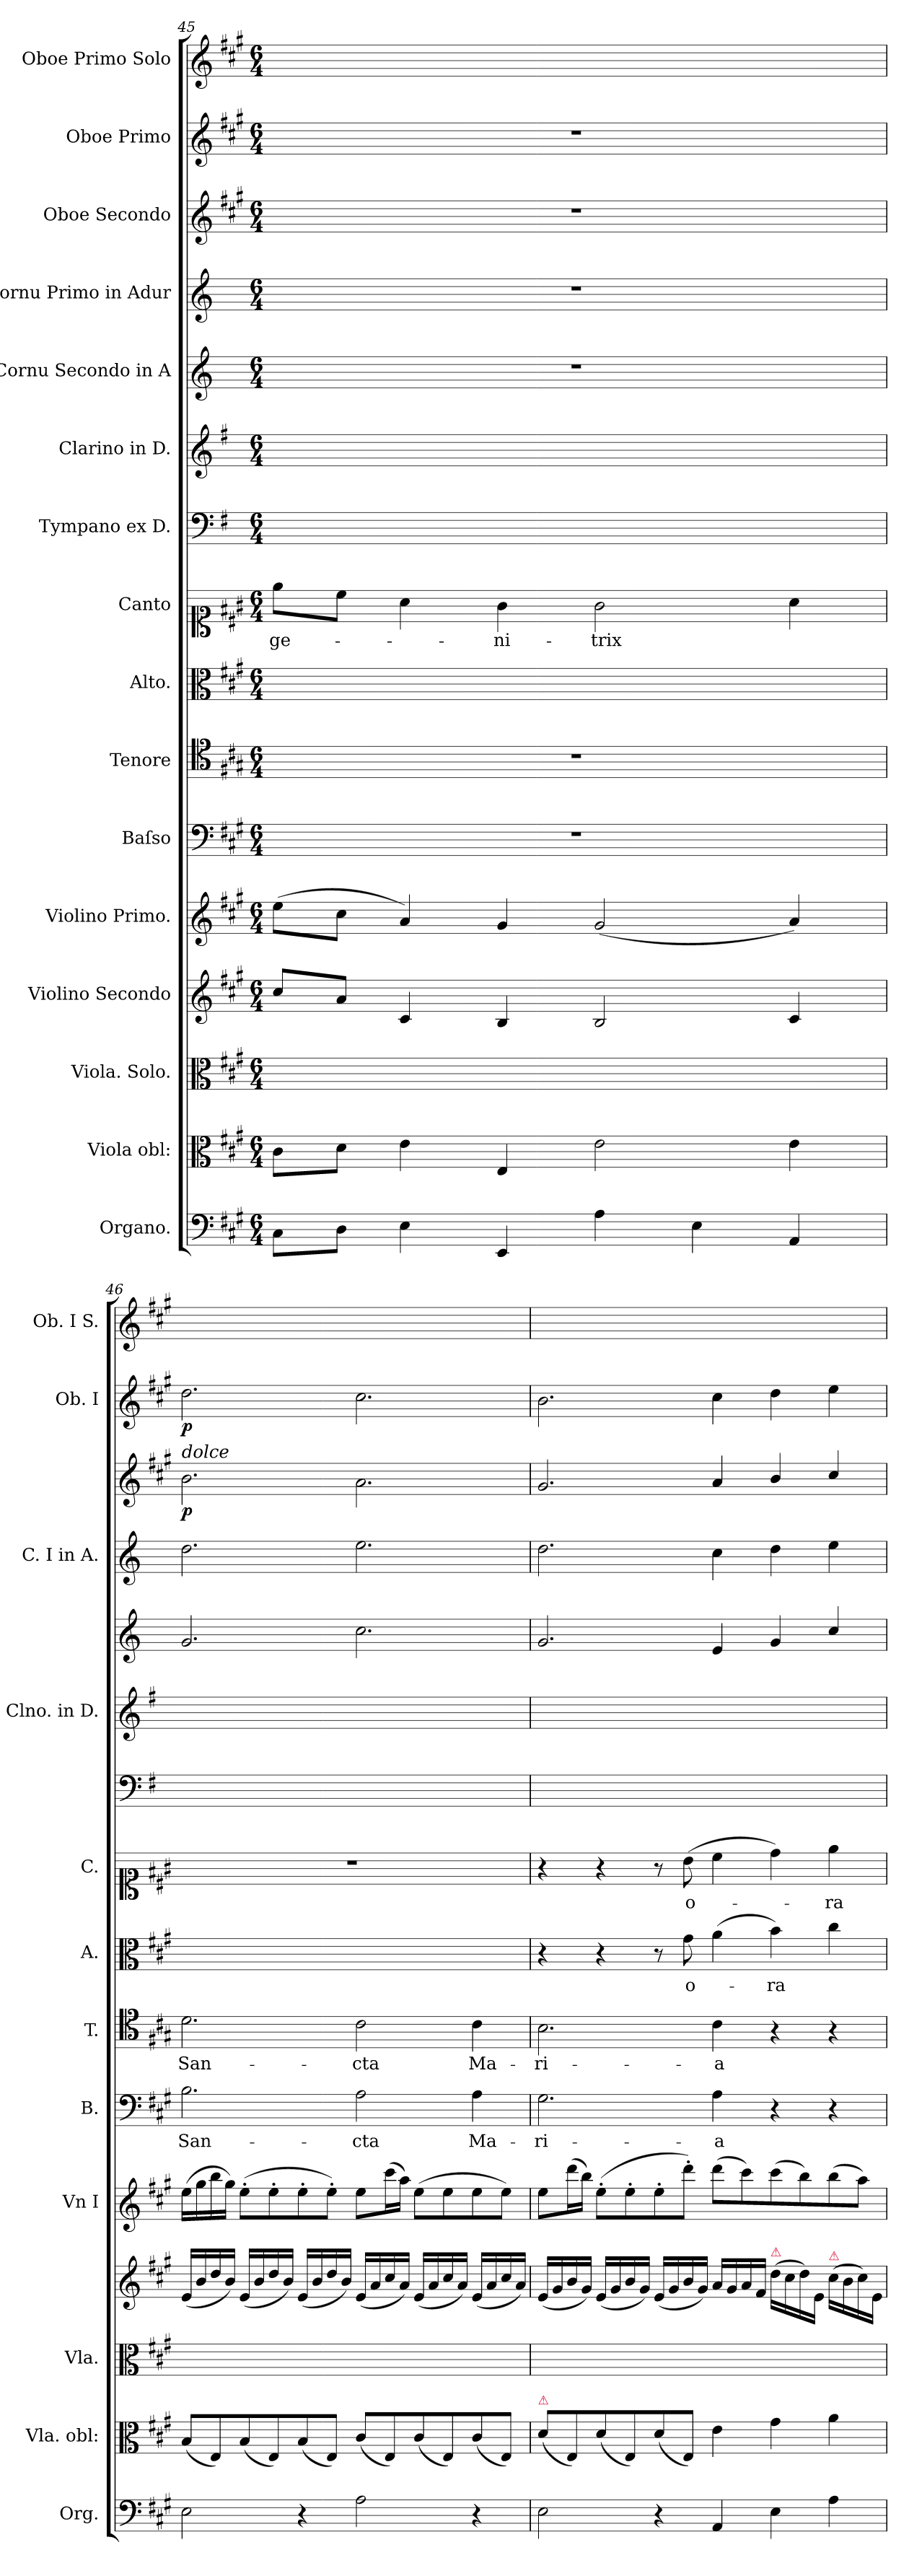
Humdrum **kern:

**kern	**dynam	**kern	**dynam	**kern	**kern	**dynam	**kern	**dynam	**kern	**text	**dynam	**kern	**text	**dynam	**kern	**text	**kern	**text	**kern	**kern	**kern	**kern	**kern	**dynam	**kern	**dynam	**kern
*part16	*part16	*part15	*part15	*part14	*part13	*part13	*part12	*part12	*part11	*part11	*part11	*part10	*part10	*part10	*part9	*part9	*part8	*part8	*part7	*part6	*part5	*part4	*part3	*part3	*part2	*part2	*part1
*staff16	*staff16	*staff15	*staff15	*staff14	*staff13	*staff13	*staff12	*staff12	*staff11	*staff11	*staff11	*staff10	*staff10	*staff10	*staff9	*staff9	*staff8	*staff8	*staff7	*staff6	*staff5	*staff4	*staff3	*staff3	*staff2	*staff2	*staff1
*I"Organo.	*	*I"Viola obl:	*	*I"Viola. Solo.	*I"Violino Secondo	*	*I"Violino Primo.	*	*I"Baſso	*	*	*I"Tenore	*	*	*I"Alto.	*	*I"Canto	*	*I"Tympano ex D.	*I"Clarino in D.	*I"Cornu Secondo in A	*I"Cornu Primo in Adur	*I"Oboe Secondo	*	*I"Oboe Primo	*	*I"Oboe Primo Solo
*I'Org.	*	*I'Vla. obl:	*	*I'Vla.	*	*	*I'Vn I	*	*I'B.	*	*	*I'T.	*	*	*I'A.	*	*I'C.	*	*	*I'Clno. in D.	*	*I'C. I in A.	*	*	*I'Ob. I	*	*I'Ob. I S.
*clefF4	*	*clefC3	*	*clefC3	*clefG2	*	*clefG2	*	*clefF4	*	*	*clefC4	*	*	*clefC3	*	*clefC1	*	*clefF4	*clefG2	*clefG2	*clefG2	*clefG2	*	*clefG2	*	*clefG2
*	*	*	*	*	*	*	*	*	*	*	*	*	*	*	*	*	*	*	*ITrd-1c-2	*ITrd-1c-2	*ITrd2c3	*ITrd2c3	*	*	*	*	*
*k[f#c#g#]	*	*k[f#c#g#]	*	*k[f#c#g#]	*k[f#c#g#]	*	*k[f#c#g#]	*	*k[f#c#g#]	*	*	*k[f#c#g#]	*	*	*k[f#c#g#]	*	*k[f#c#g#]	*	*k[f#c#g#]	*k[f#c#g#]	*k[f#c#g#]	*k[f#c#g#]	*k[f#c#g#]	*	*k[f#c#g#]	*	*k[f#c#g#]
*A:	*	*A:	*	*A:	*A:	*	*A:	*	*A:	*	*	*A:	*	*	*A:	*	*A:	*	*A:	*A:	*	*	*A:	*	*A:	*	*A:
*M6/4	*	*M6/4	*	*M6/4	*M6/4	*	*M6/4	*	*M6/4	*	*	*M6/4	*	*	*M6/4	*	*M6/4	*	*M6/4	*M6/4	*M6/4	*M6/4	*M6/4	*	*M6/4	*	*M6/4
=45	=45	=45	=45	=45	=45	=45	=45	=45	=45	=45	=45	=45	=45	=45	=45	=45	=45	=45	=45	=45	=45	=45	=45	=45	=45	=45	=45
8C#\L	.	8c#\L	.	1.ryy	8cc#/L	.	(8ee\L	.	1.r	.	.	1.r	.	.	1.ryy	.	8ee\L	ge-	1.ryy	1.ryy	1.r	1.r	1.r	.	1.r	.	1.ryy
8D\J	.	8d\J	.	.	8a/J	.	8cc#\J	.	.	.	.	.	.	.	.	.	8cc#\J	.	.	.	.	.	.	.	.	.	.
4E\	.	4e\	.	.	4c#/	.	4a/)	.	.	.	.	.	.	.	.	.	4a\	.	.	.	.	.	.	.	.	.	.
4EE/	.	4E/	.	.	4B/	.	4g#/	.	.	.	.	.	.	.	.	.	4g#\	-ni-	.	.	.	.	.	.	.	.	.
4A\	.	2e\	.	.	2B/	.	(2g#/	.	.	.	.	.	.	.	.	.	2g#\	-trix	.	.	.	.	.	.	.	.	.
4E\	.	.	.	.	.	.	.	.	.	.	.	.	.	.	.	.	.	.	.	.	.	.	.	.	.	.	.
4AA/	.	4e\	.	.	4c#/	.	4a/)	.	.	.	.	.	.	.	.	.	4a\	.	.	.	.	.	.	.	.	.	.
=46	=46	=46	=46	=46	=46	=46	=46	=46	=46	=46	=46	=46	=46	=46	=46	=46	=46	=46	=46	=46	=46	=46	=46	=46	=46	=46	=46
!	!	!	!	!	!	!	!	!	!	!	!	!	!	!	!	!	!	!	!	!	!	!	!LO:TX:a:i:t=dolce	!	!	!	!
!	!LO:DY:b	!	!	!	!	!LO:DY:a	!	!	!	!	!	!	!	!	!	!	!	!	!	!	!	!	!	!	!	!	!
!	!	!	!	!	!	!LO:DY:n=1:b	!	!	!	!	!LO:DY:a	!	!	!LO:DY:a	!	!	!	!	!	!	!	!	!	!	!	!	!
2E\	piano	(8B/L	po.	1.ryy	(16e/LL	p po.	(16ee\LL	.	2.B\	San-	po.	2.d\	San-	piano	1.ryy	.	1.r	.	1.ryy	1.ryy	2.e/	2.b\	2.b\	p	2.dd\	p	1.ryy
.	.	.	.	.	16b/	.	16gg#\	.	.	.	.	.	.	.	.	.	.	.	.	.	.	.	.	.	.	.	.
.	.	8E/)	.	.	16dd/	.	16bb\	.	.	.	.	.	.	.	.	.	.	.	.	.	.	.	.	.	.	.	.
!	!	!	!	!	!	!	!	!LO:DY:b	!	!	!	!	!	!	!	!	!	!	!	!	!	!	!	!	!	!	!
.	.	.	.	.	16b/JJ)	.	16gg#\JJ)	po&colon;	.	.	.	.	.	.	.	.	.	.	.	.	.	.	.	.	.	.	.
.	.	(8B/	.	.	(16e/LL	.	(8ee'\L	.	.	.	.	.	.	.	.	.	.	.	.	.	.	.	.	.	.	.	.
.	.	.	.	.	16b/	.	.	.	.	.	.	.	.	.	.	.	.	.	.	.	.	.	.	.	.	.	.
.	.	8E/)	.	.	16dd/	.	8ee'\	.	.	.	.	.	.	.	.	.	.	.	.	.	.	.	.	.	.	.	.
.	.	.	.	.	16b/JJ)	.	.	.	.	.	.	.	.	.	.	.	.	.	.	.	.	.	.	.	.	.	.
4r	.	(8B/	.	.	(16e/LL	.	8ee'\	.	.	.	.	.	.	.	.	.	.	.	.	.	.	.	.	.	.	.	.
.	.	.	.	.	16b/	.	.	.	.	.	.	.	.	.	.	.	.	.	.	.	.	.	.	.	.	.	.
.	.	8E/J)	.	.	16dd/	.	8ee'\J)	.	.	.	.	.	.	.	.	.	.	.	.	.	.	.	.	.	.	.	.
.	.	.	.	.	16b/JJ)	.	.	.	.	.	.	.	.	.	.	.	.	.	.	.	.	.	.	.	.	.	.
2A\	.	(8c#/L	.	.	(16e/LL	.	8ee\L	.	2A\	-cta	.	2c#\	-cta	.	.	.	.	.	.	.	2.a\	2.cc#\	2.a\	.	2.cc#\	.	.
.	.	.	.	.	16a/	.	.	.	.	.	.	.	.	.	.	.	.	.	.	.	.	.	.	.	.	.	.
.	.	8E/)	.	.	16cc#/	.	(16ccc#\L	.	.	.	.	.	.	.	.	.	.	.	.	.	.	.	.	.	.	.	.
.	.	.	.	.	16a/JJ)	.	16aa\JJ)	.	.	.	.	.	.	.	.	.	.	.	.	.	.	.	.	.	.	.	.
.	.	(8c#/	.	.	(16e/LL	.	(8ee\L	.	.	.	.	.	.	.	.	.	.	.	.	.	.	.	.	.	.	.	.
.	.	.	.	.	16a/	.	.	.	.	.	.	.	.	.	.	.	.	.	.	.	.	.	.	.	.	.	.
.	.	8E/)	.	.	16cc#/	.	8ee\	.	.	.	.	.	.	.	.	.	.	.	.	.	.	.	.	.	.	.	.
.	.	.	.	.	16a/JJ)	.	.	.	.	.	.	.	.	.	.	.	.	.	.	.	.	.	.	.	.	.	.
4r	.	(8c#/	.	.	(16e/LL	.	8ee\	.	4A\	Ma-	.	4c#\	Ma-	.	.	.	.	.	.	.	.	.	.	.	.	.	.
.	.	.	.	.	16a/	.	.	.	.	.	.	.	.	.	.	.	.	.	.	.	.	.	.	.	.	.	.
.	.	8E/J)	.	.	16cc#/	.	8ee\J)	.	.	.	.	.	.	.	.	.	.	.	.	.	.	.	.	.	.	.	.
.	.	.	.	.	16a/JJ)	.	.	.	.	.	.	.	.	.	.	.	.	.	.	.	.	.	.	.	.	.	.
=47	=47	=47	=47	=47	=47	=47	=47	=47	=47	=47	=47	=47	=47	=47	=47	=47	=47	=47	=47	=47	=47	=47	=47	=47	=47	=47	=47
!	!	!LO:TX:a:color=crimson:t=⚠	!	!	!	!	!	!	!	!	!	!	!	!	!	!	!	!	!	!	!	!	!	!	!	!	!
2E\	.	(8d\L	.	1.ryy	(16e/LL	.	8ee\L	.	2.G#\	-ri-	.	2.B\	-ri-	.	4r	.	4r	.	1.ryy	1.ryy	2.e/	2.b\	2.g#/	.	2.b\	.	1.ryy
.	.	.	.	.	16g#/	.	.	.	.	.	.	.	.	.	.	.	.	.	.	.	.	.	.	.	.	.	.
.	.	8E/)	.	.	16b/	.	(16ddd\L	.	.	.	.	.	.	.	.	.	.	.	.	.	.	.	.	.	.	.	.
.	.	.	.	.	16g#/JJ)	.	16bb\JJ)	.	.	.	.	.	.	.	.	.	.	.	.	.	.	.	.	.	.	.	.
.	.	(8d\	.	.	(16e/LL	.	(8ee'\L	.	.	.	.	.	.	.	4r	.	4r	.	.	.	.	.	.	.	.	.	.
.	.	.	.	.	16g#/	.	.	.	.	.	.	.	.	.	.	.	.	.	.	.	.	.	.	.	.	.	.
.	.	8E/)	.	.	16b/	.	8ee'\	.	.	.	.	.	.	.	.	.	.	.	.	.	.	.	.	.	.	.	.
.	.	.	.	.	16g#/JJ)	.	.	.	.	.	.	.	.	.	.	.	.	.	.	.	.	.	.	.	.	.	.
4r	.	(8d\	.	.	(16e/LL	.	8ee'\	.	.	.	.	.	.	.	8r	.	8r	.	.	.	.	.	.	.	.	.	.
.	.	.	.	.	16g#/	.	.	.	.	.	.	.	.	.	.	.	.	.	.	.	.	.	.	.	.	.	.
.	.	8E/J)	.	.	16b/	.	8ddd'\J)	.	.	.	.	.	.	.	8g#\	o-	(8b\	o-	.	.	.	.	.	.	.	.	.
.	.	.	.	.	16g#/JJ)	.	.	.	.	.	.	.	.	.	.	.	.	.	.	.	.	.	.	.	.	.	.
4AA/	.	4e\	.	.	16a/LL	.	(8ddd\L	.	4A\	-a	.	4c#\	-a	.	(4a\	.	4cc#\	.	.	.	4c#/	4a\	4a/	.	4cc#\	.	.
.	.	.	.	.	16g#/	.	.	.	.	.	.	.	.	.	.	.	.	.	.	.	.	.	.	.	.	.	.
.	.	.	.	.	16a/	.	8ccc#\)	.	.	.	.	.	.	.	.	.	.	.	.	.	.	.	.	.	.	.	.
.	.	.	.	.	16f#/JJ	.	.	.	.	.	.	.	.	.	.	.	.	.	.	.	.	.	.	.	.	.	.
!	!	!	!	!	!LO:TX:a:color=crimson:t=⚠	!	!	!	!	!	!	!	!	!	!	!	!	!	!	!	!	!	!	!	!	!	!
4E\	.	4g#\	.	.	(16dd\LL	.	(8ccc#\	.	4r	.	.	4r	.	.	4b\)	-ra	4dd\)	.	.	.	4e/	4b\	4b/	.	4dd\	.	.
.	.	.	.	.	16cc#\	.	.	.	.	.	.	.	.	.	.	.	.	.	.	.	.	.	.	.	.	.	.
.	.	.	.	.	16dd\)	.	8bb\)	.	.	.	.	.	.	.	.	.	.	.	.	.	.	.	.	.	.	.	.
.	.	.	.	.	16e/JJ	.	.	.	.	.	.	.	.	.	.	.	.	.	.	.	.	.	.	.	.	.	.
!	!	!	!	!	!LO:TX:a:color=crimson:t=⚠	!	!	!	!	!	!	!	!	!	!	!	!	!	!	!	!	!	!	!	!	!	!
4A\	.	4a\	.	.	(16cc#\LL	.	(8bb\	.	4r	.	.	4r	.	.	4cc#\	.	4ee\	-ra	.	.	4a/	4cc#\	4cc#/	.	4ee\	.	.
.	.	.	.	.	16b\	.	.	.	.	.	.	.	.	.	.	.	.	.	.	.	.	.	.	.	.	.	.
.	.	.	.	.	16cc#\)	.	8aa\J)	.	.	.	.	.	.	.	.	.	.	.	.	.	.	.	.	.	.	.	.
.	.	.	.	.	16e/JJ	.	.	.	.	.	.	.	.	.	.	.	.	.	.	.	.	.	.	.	.	.	.
=	=	=	=	=	=	=	=	=	=	=	=	=	=	=	=	=	=	=	=	=	=	=	=	=	=	=	=
*-	*-	*-	*-	*-	*-	*-	*-	*-	*-	*-	*-	*-	*-	*-	*-	*-	*-	*-	*-	*-	*-	*-	*-	*-	*-	*-	*-
